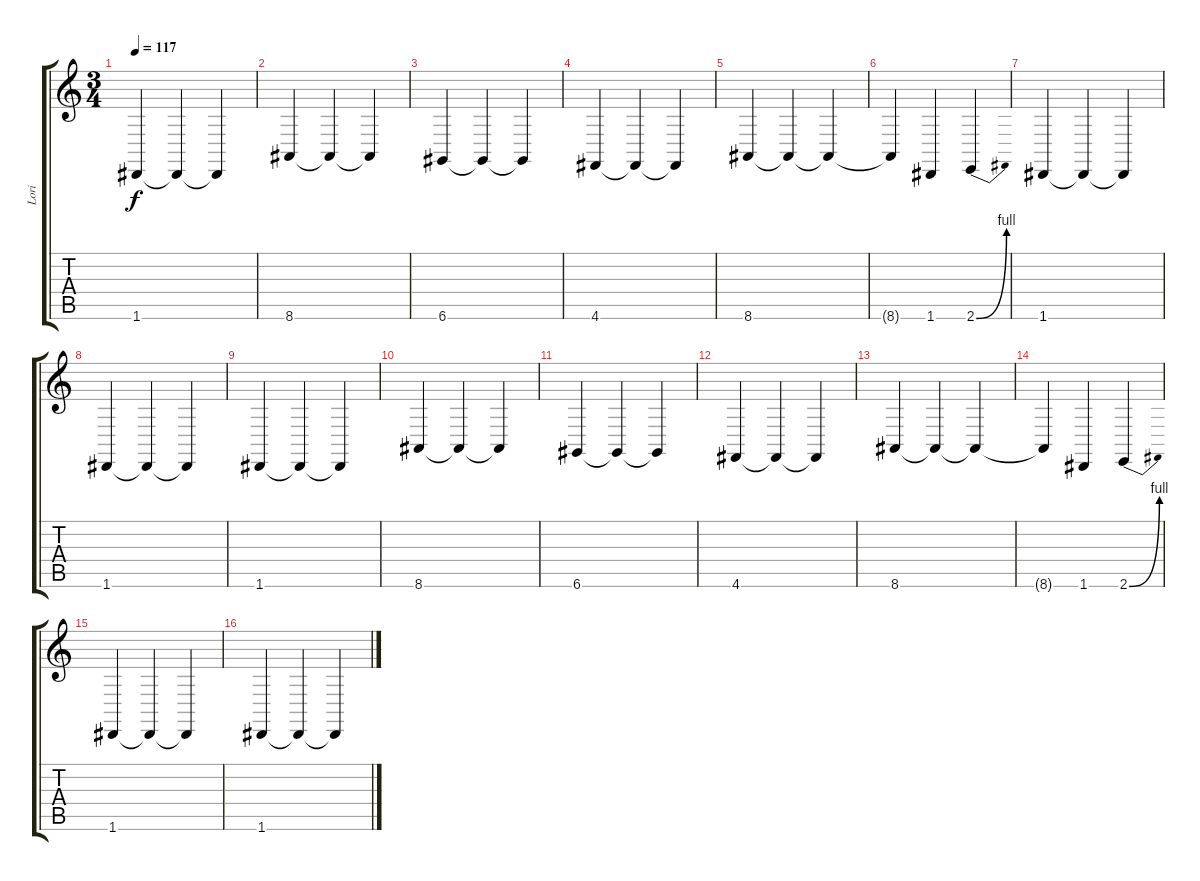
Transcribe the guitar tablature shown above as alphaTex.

\track ("Lori" "Lori") {instrument cello}
\staff {score tabs}
\tuning (E4 B3 G3 D3 A2 D2) {hide}
\ts (3 4)
\tempo 117
\clef g2
\ks c
1.6.4{dy f} 1.6{t}.4 1.6{t}.4 |
8.6.4 8.6{t}.4 8.6{t}.4 |
6.6.4 6.6{t}.4 6.6{t}.4 |
4.6.4 4.6{t}.4 4.6{t}.4 |
8.6.4 8.6{t}.4 8.6{t}.4 |
8.6{t}.4 1.6.4 2.6{be (bend 0 0 60 4)}.4 |
1.6.4 1.6{t}.4 1.6{t}.4 |
1.6.4 1.6{t}.4 1.6{t}.4 |
1.6.4 1.6{t}.4 1.6{t}.4 |
8.6.4 8.6{t}.4 8.6{t}.4 |
6.6.4 6.6{t}.4 6.6{t}.4 |
4.6.4 4.6{t}.4 4.6{t}.4 |
8.6.4 8.6{t}.4 8.6{t}.4 |
8.6{t}.4 1.6.4 2.6{be (bend 0 0 60 4)}.4 |
1.6.4 1.6{t}.4 1.6{t}.4 |
1.6.4 1.6{t}.4 1.6{t}.4
